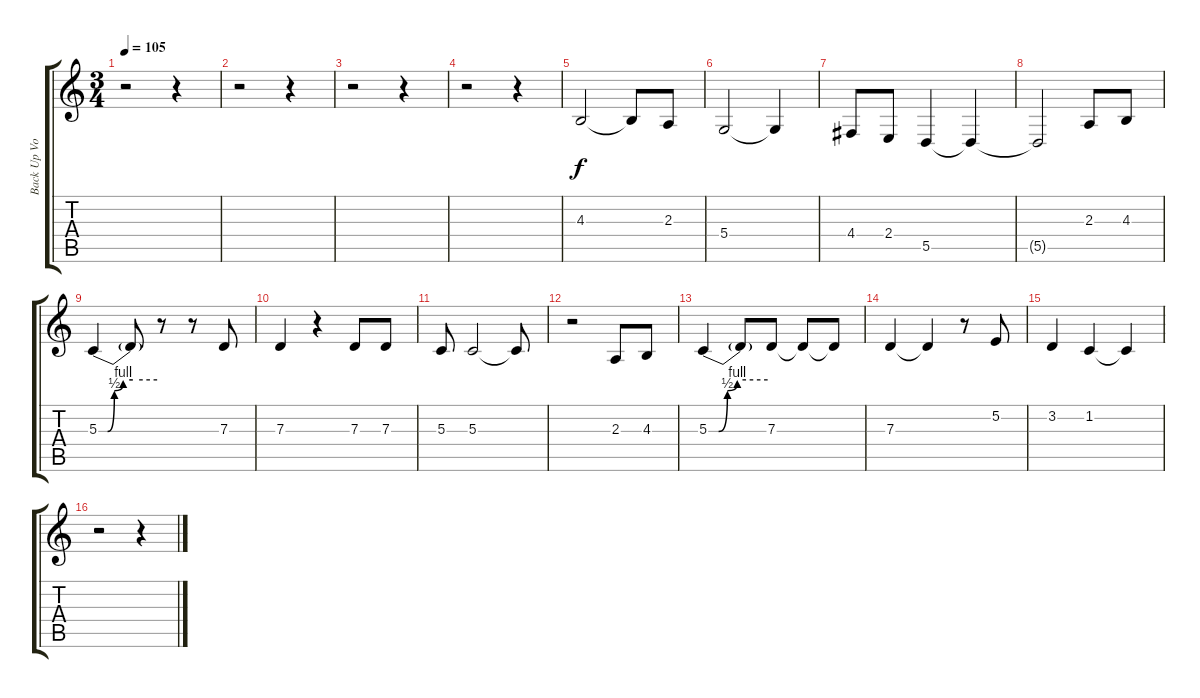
\track ("Back Up Vocals" "Back Up Vo") {instrument lead2sawtooth}
\staff {score tabs}
\tuning (E4 B3 G3 D3 A2 E2) {hide}
\ts (3 4)
\tempo 105
\clef g2
\ks c
r.2{dy f} r.4 |
r.2 r.4 |
r.2 r.4 |
r.2 r.4 |
4.3.2 4.3{t}.8 2.3.8 |
5.4.2 5.4{t}.4 |
4.4.8 2.4.8 5.5.4 5.5{t}.4 |
5.5{t}.2 2.3.8 4.3.8 |
5.3{be (custom 0 0 9 0 16 2 25 4 35 4 60 4)}.4 5.3{t}.8 r.8 r.8 7.3.8 |
7.3.4 r.4 7.3.8 7.3.8 |
5.3.8 5.3.2 5.3{t}.8 |
r.2 2.3.8 4.3.8 |
5.3{be (custom 0 0 10 0 19 2 29 4 60 4)}.4 5.3{t}.8 7.3.8 7.3{t}.8 7.3{t}.8 |
7.3.4 7.3{t}.4 r.8 5.2.8 |
3.2.4 1.2.4 1.2{t}.4 |
r.2 r.4
